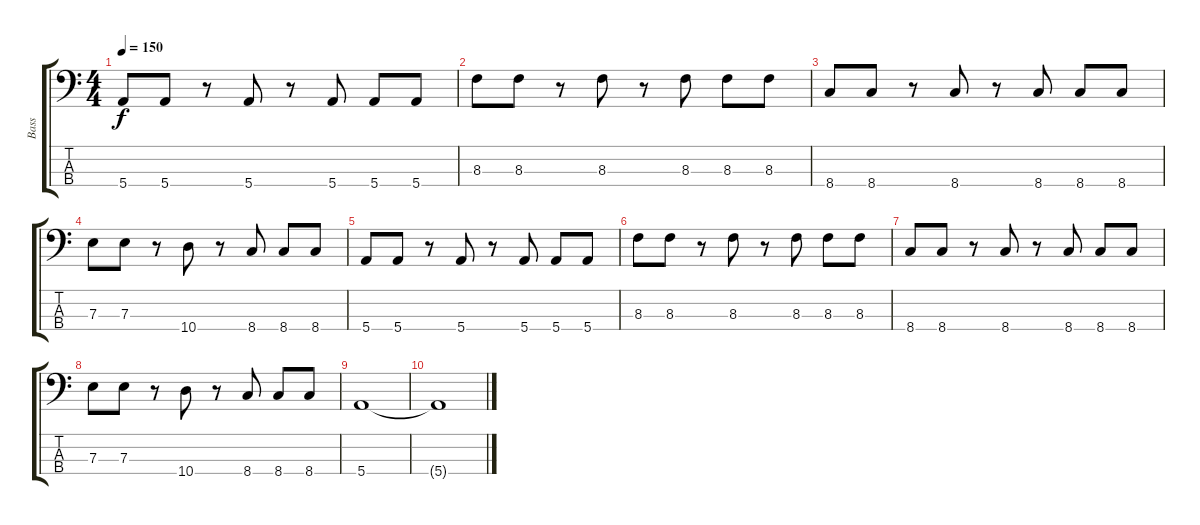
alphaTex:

\track ("Bass" "Bass") {instrument electricbasspick}
\staff {score tabs}
\tuning (G2 D2 A1 E1) {hide}
\ts (4 4)
\tempo 150
\clef f4
\ks c
5.4.8{dy f} 5.4.8 r.8 5.4.8 r.8 5.4.8 5.4.8 5.4.8 |
8.3.8 8.3.8 r.8 8.3.8 r.8 8.3.8 8.3.8 8.3.8 |
8.4.8 8.4.8 r.8 8.4.8 r.8 8.4.8 8.4.8 8.4.8 |
7.3.8 7.3.8 r.8 10.4.8 r.8 8.4.8 8.4.8 8.4.8 |
5.4.8 5.4.8 r.8 5.4.8 r.8 5.4.8 5.4.8 5.4.8 |
8.3.8 8.3.8 r.8 8.3.8 r.8 8.3.8 8.3.8 8.3.8 |
8.4.8 8.4.8 r.8 8.4.8 r.8 8.4.8 8.4.8 8.4.8 |
7.3.8 7.3.8 r.8 10.4.8 r.8 8.4.8 8.4.8 8.4.8 |
5.4.1 |
5.4{t}.1
